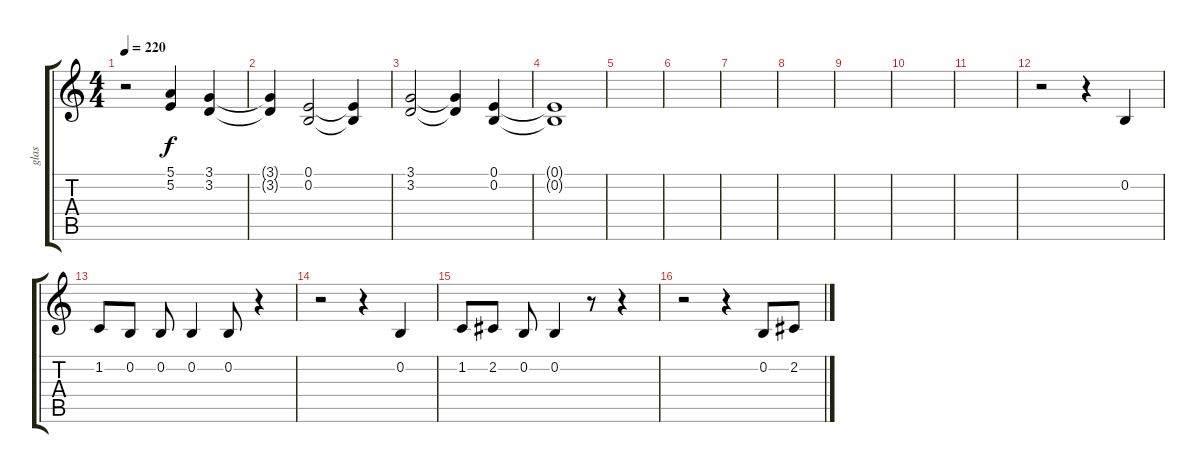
\track ("glas" "glas") {instrument stringensemble1}
\staff {score tabs}
\tuning (E4 B3 G3 D3 A2 E2) {hide}
\ts (4 4)
\tempo 220
\clef g2
\ks c
r.2{dy f} (5.1 5.2).4 (3.1 3.2).4 |
(3.1{t} 3.2{t}).4 (0.1 0.2).2 (0.1{t} 0.2{t}).4 |
(3.1 3.2).2 (3.1{t} 3.2{t}).4 (0.1 0.2).4 |
(0.1{t} 0.2{t}).1 |
|
|
|
|
|
|
|
r.2 r.4 0.2.4 |
1.2.8 0.2.8 0.2.8 0.2.4 0.2.8 r.4 |
r.2 r.4 0.2.4 |
1.2.8 2.2.8 0.2.8 0.2.4 r.8 r.4 |
r.2 r.4 0.2.8 2.2.8
